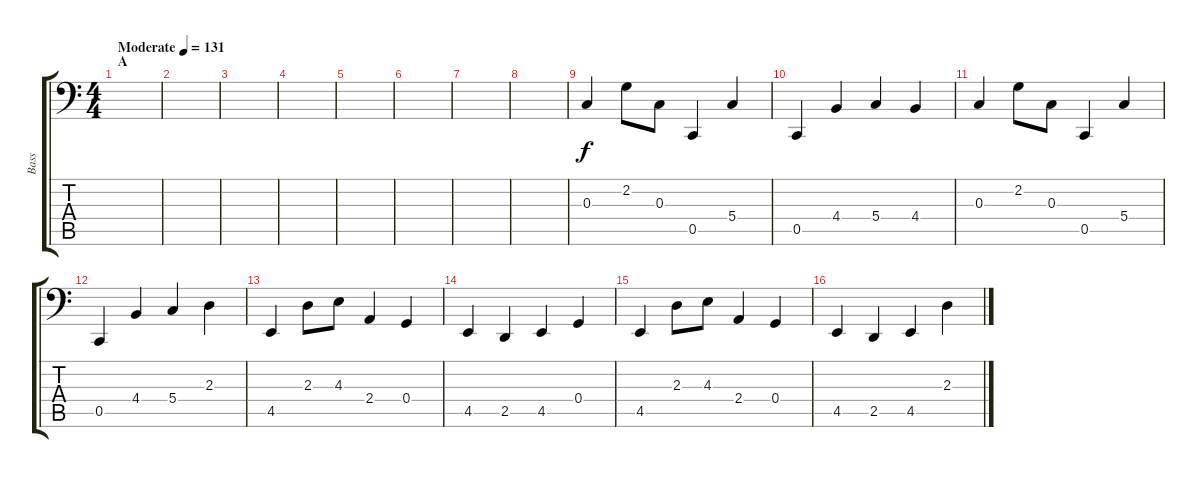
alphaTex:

\track ("Bass" "Bass") {instrument electricbasspick}
\staff {score tabs}
\tuning (Bb2 F2 C2 G1 C1 A0) {hide}
\ts (4 4)
\section ("" "A")
\tempo (131 "Moderate")
\clef f4
\ks c
|
|
|
|
|
|
|
|
0.3.4 2.2.8 0.3.8 0.5.4 5.4.4 |
0.5.4 4.4.4 5.4.4 4.4.4 |
0.3.4 2.2.8 0.3.8 0.5.4 5.4.4 |
0.5.4 4.4.4 5.4.4 2.3.4 |
4.5.4 2.3.8 4.3.8 2.4.4 0.4.4 |
4.5.4 2.5.4 4.5.4 0.4.4 |
4.5.4 2.3.8 4.3.8 2.4.4 0.4.4 |
4.5.4 2.5.4 4.5.4 2.3.4
